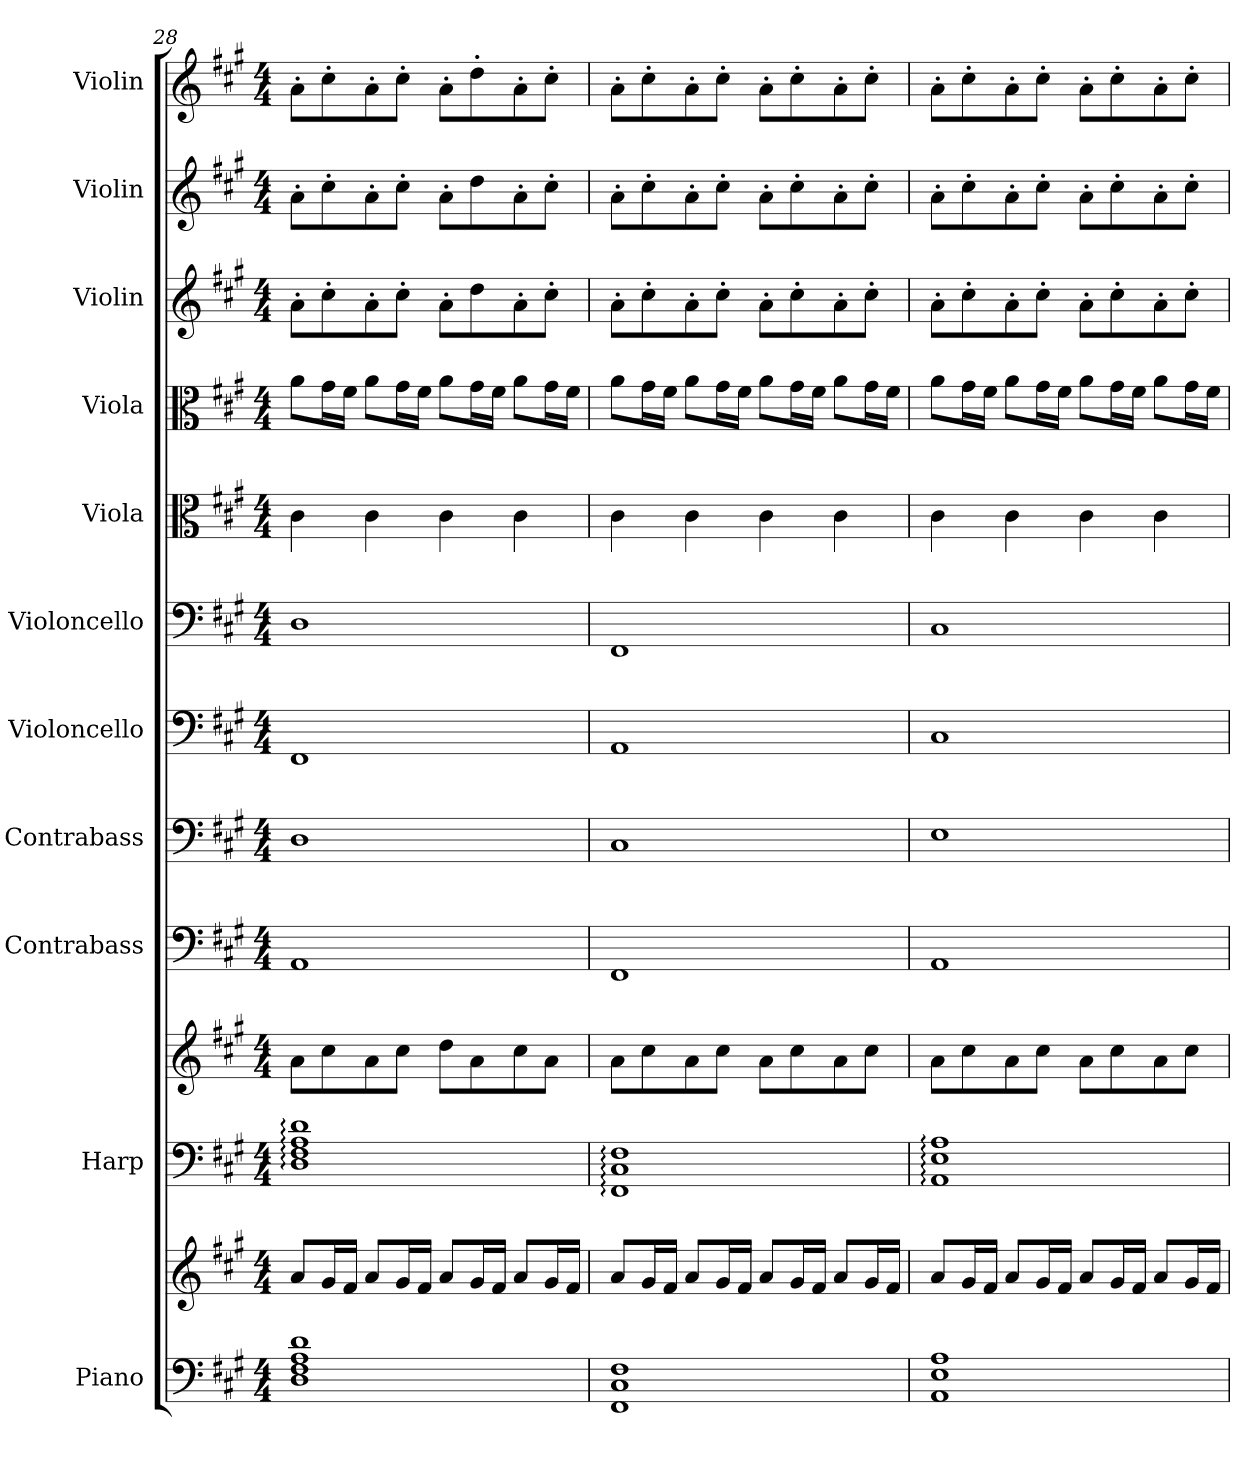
**kern	**kern	**kern	**kern	**kern	**kern	**kern	**kern	**kern	**kern	**kern	**kern	**kern
*part11	*part11	*part10	*part10	*part9	*part8	*part7	*part6	*part5	*part4	*part3	*part2	*part1
*staff13	*staff12	*staff11	*staff10	*staff9	*staff8	*staff7	*staff6	*staff5	*staff4	*staff3	*staff2	*staff1
*I"Piano	*	*I"Harp	*	*I"Contrabass	*I"Contrabass	*I"Violoncello	*I"Violoncello	*I"Viola	*I"Viola	*I"Violin	*I"Violin	*I"Violin
*I'Pno.	*	*I'Hrp.	*	*I'Cb.	*I'Cb.	*I'Vc.	*I'Vc.	*I'Vla.	*I'Vla.	*I'Vln.	*I'Vln.	*I'Vln.
*clefF4	*clefG2	*clefF4	*clefG2	*clefF4	*clefF4	*clefF4	*clefF4	*clefC3	*clefC3	*clefG2	*clefG2	*clefG2
*	*	*	*	*ITrd7c12	*ITrd7c12	*	*	*	*	*	*	*
*k[f#c#g#]	*k[f#c#g#]	*k[f#c#g#]	*k[f#c#g#]	*k[f#c#g#]	*k[f#c#g#]	*k[f#c#g#]	*k[f#c#g#]	*k[f#c#g#]	*k[f#c#g#]	*k[f#c#g#]	*k[f#c#g#]	*k[f#c#g#]
*M4/4	*M4/4	*M4/4	*M4/4	*M4/4	*M4/4	*M4/4	*M4/4	*M4/4	*M4/4	*M4/4	*M4/4	*M4/4
=28	=28	=28	=28	=28	=28	=28	=28	=28	=28	=28	=28	=28
1D 1F# 1A 1d	8a/L	1D: 1F#: 1A: 1d:	8a\L	1AAA	1DD	1FF#	1D	4c#\	8a\L	8a'\L	8a'\L	8a'\L
.	16g#/L	.	8cc#\	.	.	.	.	.	16g#\L	8cc#'\	8cc#'\	8cc#'\
.	16f#/JJ	.	.	.	.	.	.	.	16f#\JJ	.	.	.
.	8a/L	.	8a\	.	.	.	.	4c#\	8a\L	8a'\	8a'\	8a'\
.	16g#/L	.	8cc#\J	.	.	.	.	.	16g#\L	8cc#'\J	8cc#'\J	8cc#'\J
.	16f#/JJ	.	.	.	.	.	.	.	16f#\JJ	.	.	.
.	8a/L	.	8dd\L	.	.	.	.	4c#\	8a\L	8a'\L	8a'\L	8a'\L
.	16g#/L	.	8a\	.	.	.	.	.	16g#\L	8dd\	8dd\	8dd'\
.	16f#/JJ	.	.	.	.	.	.	.	16f#\JJ	.	.	.
.	8a/L	.	8cc#\	.	.	.	.	4c#\	8a\L	8a'\	8a'\	8a'\
.	16g#/L	.	8a\J	.	.	.	.	.	16g#\L	8cc#'\J	8cc#'\J	8cc#'\J
.	16f#/JJ	.	.	.	.	.	.	.	16f#\JJ	.	.	.
!!LO:PB:g=z
=29	=29	=29	=29	=29	=29	=29	=29	=29	=29	=29	=29	=29
1FF# 1C# 1F#	8a/L	1FF#: 1C#: 1F#:	8a\L	1FFF#	1CC#	1AA	1FF#	4c#\	8a\L	8a'\L	8a'\L	8a'\L
.	16g#/L	.	8cc#\	.	.	.	.	.	16g#\L	8cc#'\	8cc#'\	8cc#'\
.	16f#/JJ	.	.	.	.	.	.	.	16f#\JJ	.	.	.
.	8a/L	.	8a\	.	.	.	.	4c#\	8a\L	8a'\	8a'\	8a'\
.	16g#/L	.	8cc#\J	.	.	.	.	.	16g#\L	8cc#'\J	8cc#'\J	8cc#'\J
.	16f#/JJ	.	.	.	.	.	.	.	16f#\JJ	.	.	.
.	8a/L	.	8a\L	.	.	.	.	4c#\	8a\L	8a'\L	8a'\L	8a'\L
.	16g#/L	.	8cc#\	.	.	.	.	.	16g#\L	8cc#'\	8cc#'\	8cc#'\
.	16f#/JJ	.	.	.	.	.	.	.	16f#\JJ	.	.	.
.	8a/L	.	8a\	.	.	.	.	4c#\	8a\L	8a'\	8a'\	8a'\
.	16g#/L	.	8cc#\J	.	.	.	.	.	16g#\L	8cc#'\J	8cc#'\J	8cc#'\J
.	16f#/JJ	.	.	.	.	.	.	.	16f#\JJ	.	.	.
=30	=30	=30	=30	=30	=30	=30	=30	=30	=30	=30	=30	=30
1AA 1E 1A	8a/L	1AA: 1E: 1A:	8a\L	1AAA	1EE	1C#	1C#	4c#\	8a\L	8a'\L	8a'\L	8a'\L
.	16g#/L	.	8cc#\	.	.	.	.	.	16g#\L	8cc#'\	8cc#'\	8cc#'\
.	16f#/JJ	.	.	.	.	.	.	.	16f#\JJ	.	.	.
.	8a/L	.	8a\	.	.	.	.	4c#\	8a\L	8a'\	8a'\	8a'\
.	16g#/L	.	8cc#\J	.	.	.	.	.	16g#\L	8cc#'\J	8cc#'\J	8cc#'\J
.	16f#/JJ	.	.	.	.	.	.	.	16f#\JJ	.	.	.
.	8a/L	.	8a\L	.	.	.	.	4c#\	8a\L	8a'\L	8a'\L	8a'\L
.	16g#/L	.	8cc#\	.	.	.	.	.	16g#\L	8cc#'\	8cc#'\	8cc#'\
.	16f#/JJ	.	.	.	.	.	.	.	16f#\JJ	.	.	.
.	8a/L	.	8a\	.	.	.	.	4c#\	8a\L	8a'\	8a'\	8a'\
.	16g#/L	.	8cc#\J	.	.	.	.	.	16g#\L	8cc#'\J	8cc#'\J	8cc#'\J
.	16f#/JJ	.	.	.	.	.	.	.	16f#\JJ	.	.	.
=	=	=	=	=	=	=	=	=	=	=	=	=
*-	*-	*-	*-	*-	*-	*-	*-	*-	*-	*-	*-	*-
